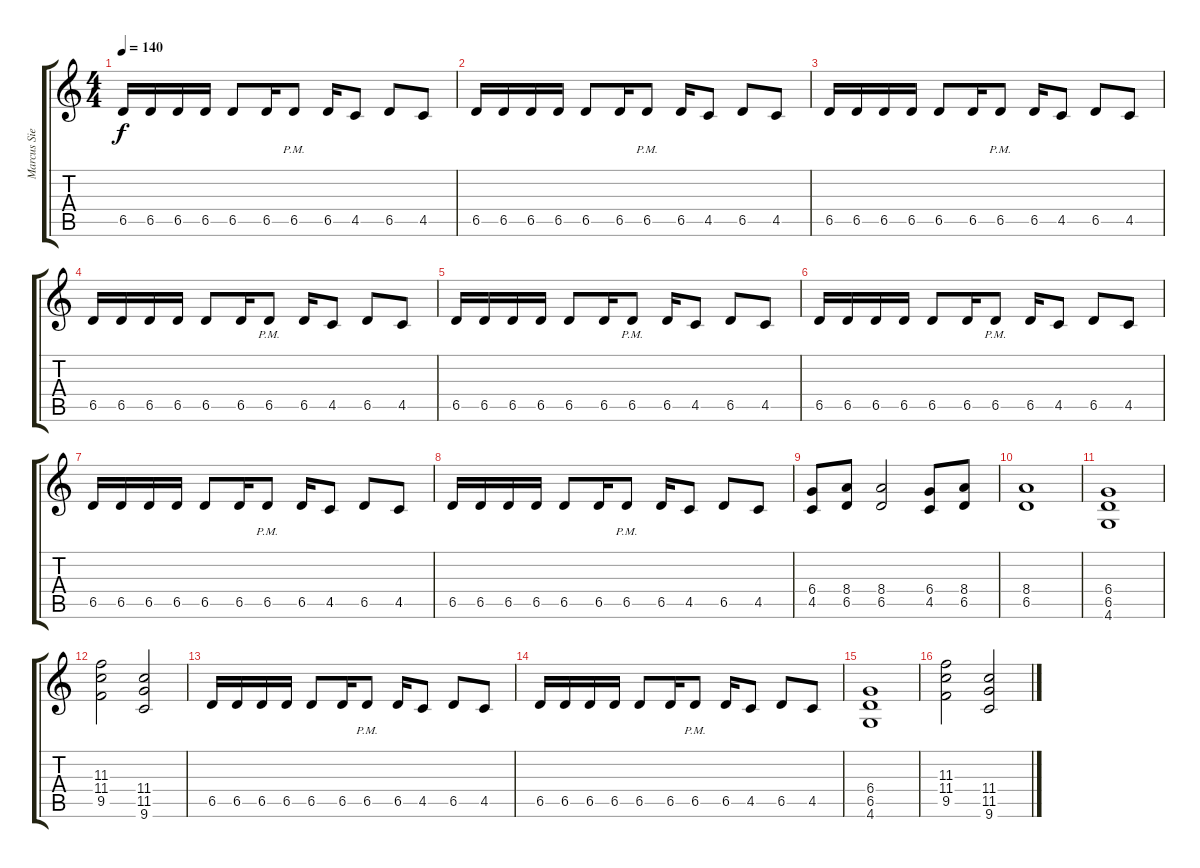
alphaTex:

\track ("Marcus Siepen" "Marcus Sie") {instrument distortionguitar}
\staff {score tabs}
\tuning (Eb4 Bb3 Gb3 Db3 Ab2 Eb2) {hide}
\ts (4 4)
\tempo 140
\clef g2
\ks c
6.5.16{dy f volume 15} 6.5.16 6.5.16 6.5.16 6.5.8 6.5.16 6.5{pm}.8 6.5.16 4.5.8 6.5.8 4.5.8 |
6.5.16 6.5.16 6.5.16 6.5.16 6.5.8 6.5.16 6.5{pm}.8 6.5.16 4.5.8 6.5.8 4.5.8 |
6.5.16 6.5.16 6.5.16 6.5.16 6.5.8 6.5.16 6.5{pm}.8 6.5.16 4.5.8 6.5.8 4.5.8 |
6.5.16 6.5.16 6.5.16 6.5.16 6.5.8 6.5.16 6.5{pm}.8 6.5.16 4.5.8 6.5.8 4.5.8 |
6.5.16 6.5.16 6.5.16 6.5.16 6.5.8 6.5.16 6.5{pm}.8 6.5.16 4.5.8 6.5.8 4.5.8 |
6.5.16 6.5.16 6.5.16 6.5.16 6.5.8 6.5.16 6.5{pm}.8 6.5.16 4.5.8 6.5.8 4.5.8 |
6.5.16 6.5.16 6.5.16 6.5.16 6.5.8 6.5.16 6.5{pm}.8 6.5.16 4.5.8 6.5.8 4.5.8 |
6.5.16 6.5.16 6.5.16 6.5.16 6.5.8 6.5.16 6.5{pm}.8 6.5.16 4.5.8 6.5.8 4.5.8 |
(6.4 4.5).8{volume 13} (8.4 6.5).8 (8.4 6.5).2 (6.4 4.5).8 (8.4 6.5).8 |
(8.4 6.5).1 |
(6.4 6.5 4.6).1{volume 10} |
(11.3 11.4 9.5).2 (11.4 11.5 9.6).2 |
6.5.16{volume 14} 6.5.16 6.5.16 6.5.16 6.5.8 6.5.16 6.5{pm}.8 6.5.16 4.5.8 6.5.8 4.5.8 |
6.5.16 6.5.16 6.5.16 6.5.16 6.5.8 6.5.16 6.5{pm}.8 6.5.16 4.5.8 6.5.8 4.5.8 |
(6.4 6.5 4.6).1{volume 11} |
(11.3 11.4 9.5).2 (11.4 11.5 9.6).2
